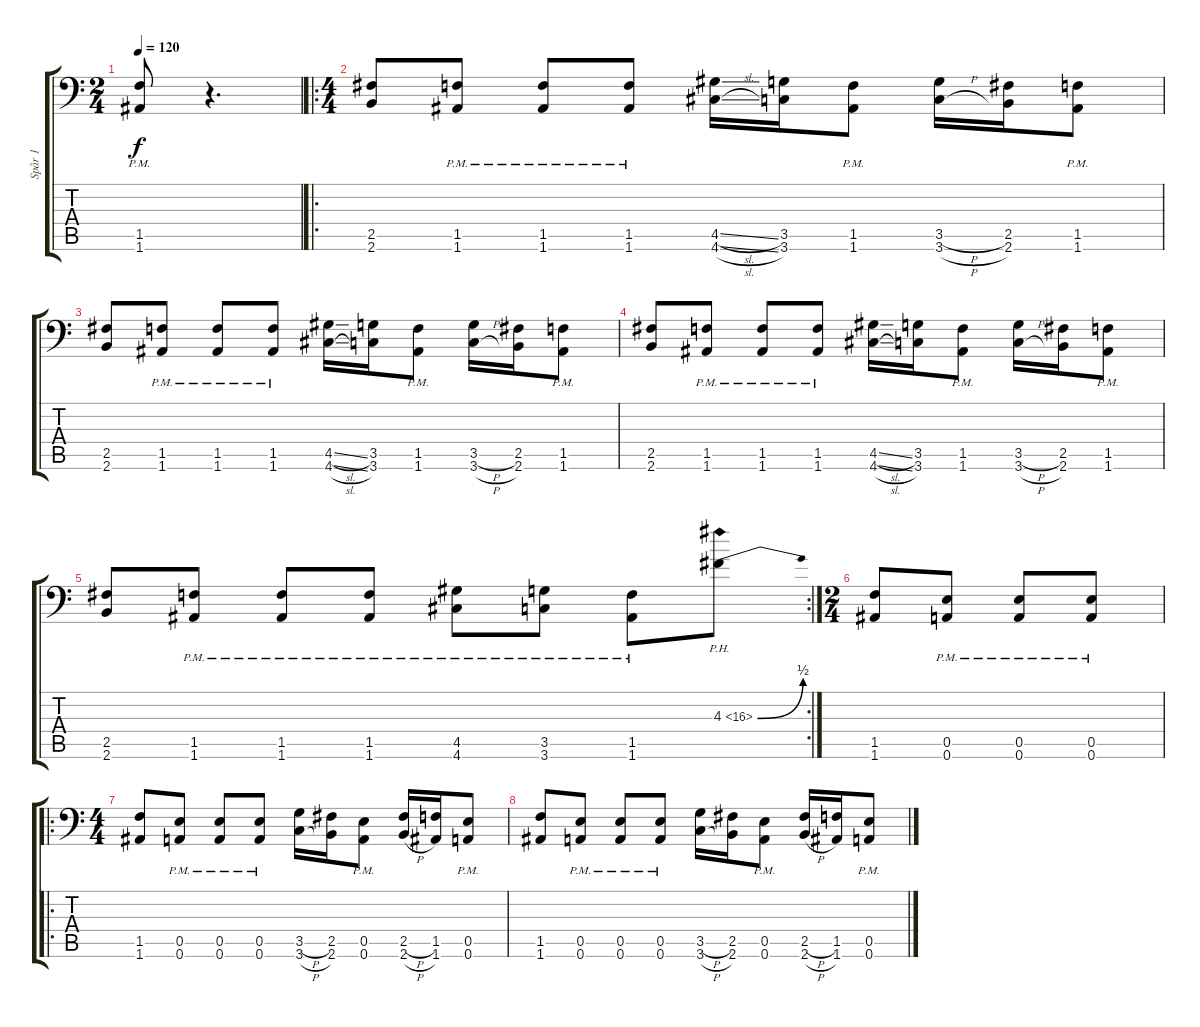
\track ("Spår 1" "Spår 1") {instrument distortionguitar}
\staff {score tabs}
\tuning (B3 Gb3 D3 A2 E2 A1) {hide}
\ts (2 4)
\tempo 120
\clef f4
\ks c
(1.5{pm} 1.6{pm}).8{dy f} r.4{d} |
\ro
\ts (4 4)
(2.5 2.6).8 (1.5{pm} 1.6{pm}).8 (1.5{pm} 1.6{pm}).8 (1.5{pm} 1.6{pm}).8 (4.5{sl} 4.6{sl}).16 (3.5 3.6).16 (1.5{pm} 1.6{pm}).8 (3.5{h} 3.6{h}).16 (2.5 2.6).16 (1.5{pm} 1.6{pm}).8 |
(2.5 2.6).8 (1.5{pm} 1.6{pm}).8 (1.5{pm} 1.6{pm}).8 (1.5{pm} 1.6{pm}).8 (4.5{sl} 4.6{sl}).16 (3.5 3.6).16 (1.5{pm} 1.6{pm}).8 (3.5{h} 3.6{h}).16 (2.5 2.6).16 (1.5{pm} 1.6{pm}).8 |
(2.5 2.6).8 (1.5{pm} 1.6{pm}).8 (1.5{pm} 1.6{pm}).8 (1.5{pm} 1.6{pm}).8 (4.5{sl} 4.6{sl}).16 (3.5 3.6).16 (1.5{pm} 1.6{pm}).8 (3.5{h} 3.6{h}).16 (2.5 2.6).16 (1.5{pm} 1.6{pm}).8 |
\rc 2
(2.5 2.6).8 (1.5{pm} 1.6{pm}).8 (1.5{pm} 1.6{pm}).8 (1.5{pm} 1.6{pm}).8 (4.5{pm} 4.6{pm}).8 (3.5{pm} 3.6{pm}).8 (1.5{pm} 1.6{pm}).8 4.3{be (bend 0 0 60 2) ph 12}.8 |
\ts (2 4)
(1.5 1.6).8 (0.5{pm} 0.6{pm}).8 (0.5{pm} 0.6{pm}).8 (0.5{pm} 0.6{pm}).8 |
\ro
\ts (4 4)
(1.5 1.6).8 (0.5{pm} 0.6{pm}).8 (0.5{pm} 0.6{pm}).8 (0.5{pm} 0.6{pm}).8 (3.5{h} 3.6{h}).16 (2.5 2.6).16 (0.5{pm} 0.6{pm}).8 (2.5{h} 2.6{h}).16 (1.5 1.6).16 (0.5{pm} 0.6{pm}).8 |
(1.5 1.6).8 (0.5{pm} 0.6{pm}).8 (0.5{pm} 0.6{pm}).8 (0.5{pm} 0.6{pm}).8 (3.5{h} 3.6{h}).16 (2.5 2.6).16 (0.5{pm} 0.6{pm}).8 (2.5{h} 2.6{h}).16 (1.5 1.6).16 (0.5{pm} 0.6{pm}).8
